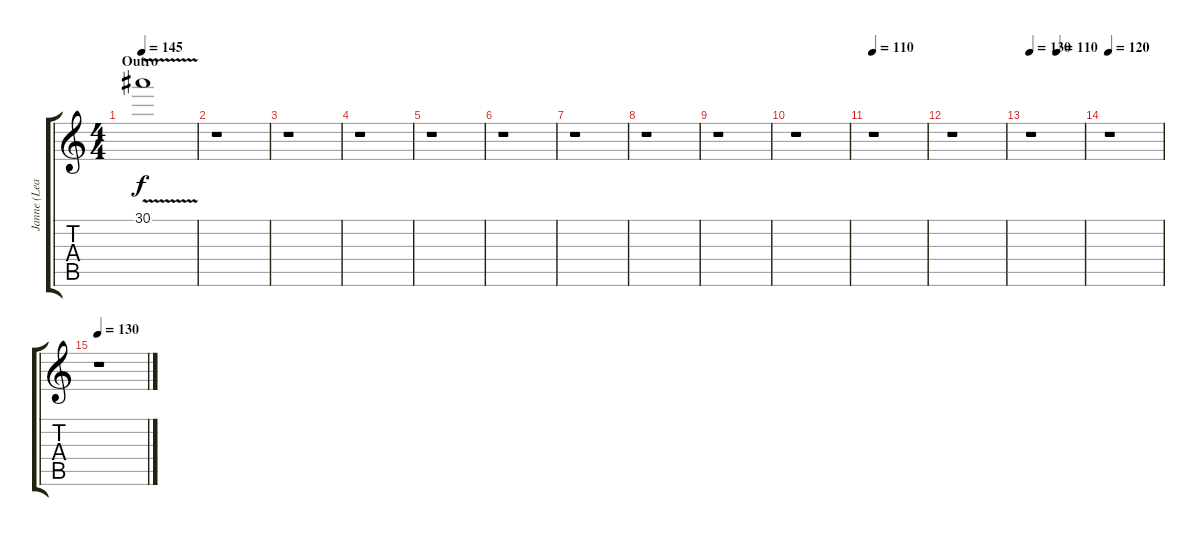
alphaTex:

\track ("Janne (Lead)" "Janne (Lea") {instrument lead2sawtooth}
\staff {score tabs}
\tuning (E4 B3 G3 D3 A2 E2) {hide}
\ts (4 4)
\section ("" "Outro")
\tempo 145
\clef g2
\ks c
30.1{v}.1{dy f} |
r.1 |
r.1 |
r.1 |
r.1 |
r.1 |
r.1 |
r.1 |
r.1 |
r.1 |
\tempo 110
r.1 |
r.1 |
\tempo 130
\tempo (110 0.5)
r.1 |
\tempo 120
r.1 |
\tempo 130
r.1
